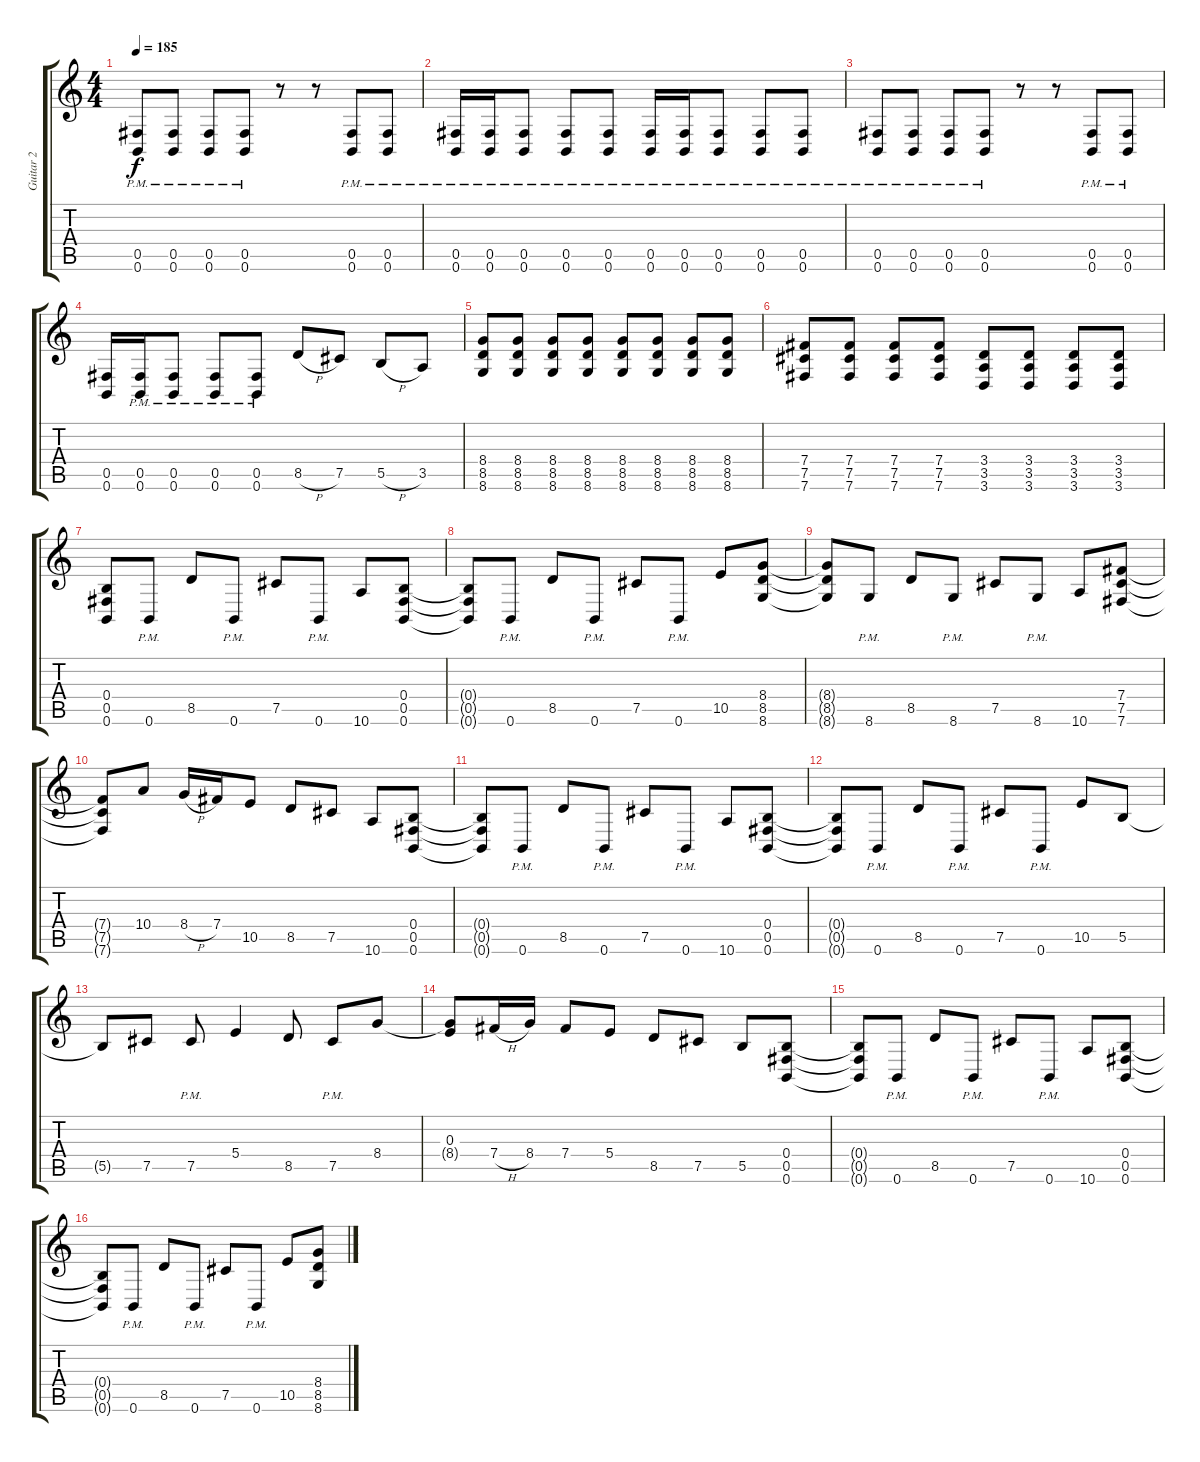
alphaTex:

\track ("Guitar 2" "Guitar 2") {instrument overdrivenguitar}
\staff {score tabs}
\tuning (Db4 Ab3 E3 B2 Gb2 B1) {hide}
\ts (4 4)
\tempo 185
\clef g2
\ks c
(0.5{pm} 0.6{pm}).8{dy f} (0.5{pm} 0.6{pm}).8 (0.5{pm} 0.6{pm}).8 (0.5{pm} 0.6{pm}).8 r.8 r.8 (0.5{pm} 0.6{pm}).8 (0.5{pm} 0.6{pm}).8 |
(0.5{pm} 0.6{pm}).16 (0.5{pm} 0.6{pm}).16 (0.5{pm} 0.6{pm}).8 (0.5{pm} 0.6{pm}).8 (0.5{pm} 0.6{pm}).8 (0.5{pm} 0.6{pm}).16 (0.5{pm} 0.6{pm}).16 (0.5{pm} 0.6{pm}).8 (0.5{pm} 0.6{pm}).8 (0.5{pm} 0.6{pm}).8 |
(0.5{pm} 0.6{pm}).8 (0.5{pm} 0.6{pm}).8 (0.5{pm} 0.6{pm}).8 (0.5{pm} 0.6{pm}).8 r.8 r.8 (0.5{pm} 0.6{pm}).8 (0.5{pm} 0.6{pm}).8 |
(0.5 0.6).16 (0.5{pm} 0.6{pm}).16 (0.5{pm} 0.6{pm}).8 (0.5{pm} 0.6{pm}).8 (0.5{pm} 0.6{pm}).8 8.5{h}.8 7.5.8 5.5{h}.8 3.5.8 |
(8.4 8.5 8.6).8 (8.4 8.5 8.6).8 (8.4 8.5 8.6).8 (8.4 8.5 8.6).8 (8.4 8.5 8.6).8 (8.4 8.5 8.6).8 (8.4 8.5 8.6).8 (8.4 8.5 8.6).8 |
(7.4 7.5 7.6).8 (7.4 7.5 7.6).8 (7.4 7.5 7.6).8 (7.4 7.5 7.6).8 (3.4 3.5 3.6).8 (3.4 3.5 3.6).8 (3.4 3.5 3.6).8 (3.4 3.5 3.6).8 |
(0.4 0.5 0.6).8 0.6{pm}.8 8.5.8 0.6{pm}.8 7.5.8 0.6{pm}.8 10.6.8 (0.4 0.5 0.6).8 |
(0.4{t} 0.5{t} 0.6{t}).8 0.6{pm}.8 8.5.8 0.6{pm}.8 7.5.8 0.6{pm}.8 10.5.8 (8.4 8.5 8.6).8 |
(8.4{t} 8.5{t} 8.6{t}).8 8.6{pm}.8 8.5.8 8.6{pm}.8 7.5.8 8.6{pm}.8 10.6.8 (7.4 7.5 7.6).8 |
(7.4{t} 7.5{t} 7.6{t}).8 10.4.8 8.4{h}.16 7.4.16 10.5.8 8.5.8 7.5.8 10.6.8 (0.4 0.5 0.6).8 |
(0.4{t} 0.5{t} 0.6{t}).8 0.6{pm}.8 8.5.8 0.6{pm}.8 7.5.8 0.6{pm}.8 10.6.8 (0.4 0.5 0.6).8 |
(0.4{t} 0.5{t} 0.6{t}).8 0.6{pm}.8 8.5.8 0.6{pm}.8 7.5.8 0.6{pm}.8 10.5.8 5.5.8 |
5.5{t}.8 7.5.8 7.5{pm}.8 5.4.4 8.5.8 7.5{pm}.8 8.4.8 |
(0.3 8.4{t}).8 7.4{h}.16 8.4.16 7.4.8 5.4.8 8.5.8 7.5.8 5.5.8 (0.4 0.5 0.6).8 |
(0.4{t} 0.5{t} 0.6{t}).8 0.6{pm}.8 8.5.8 0.6{pm}.8 7.5.8 0.6{pm}.8 10.6.8 (0.4 0.5 0.6).8 |
(0.4{t} 0.5{t} 0.6{t}).8 0.6{pm}.8 8.5.8 0.6{pm}.8 7.5.8 0.6{pm}.8 10.5.8 (8.4 8.5 8.6).8
